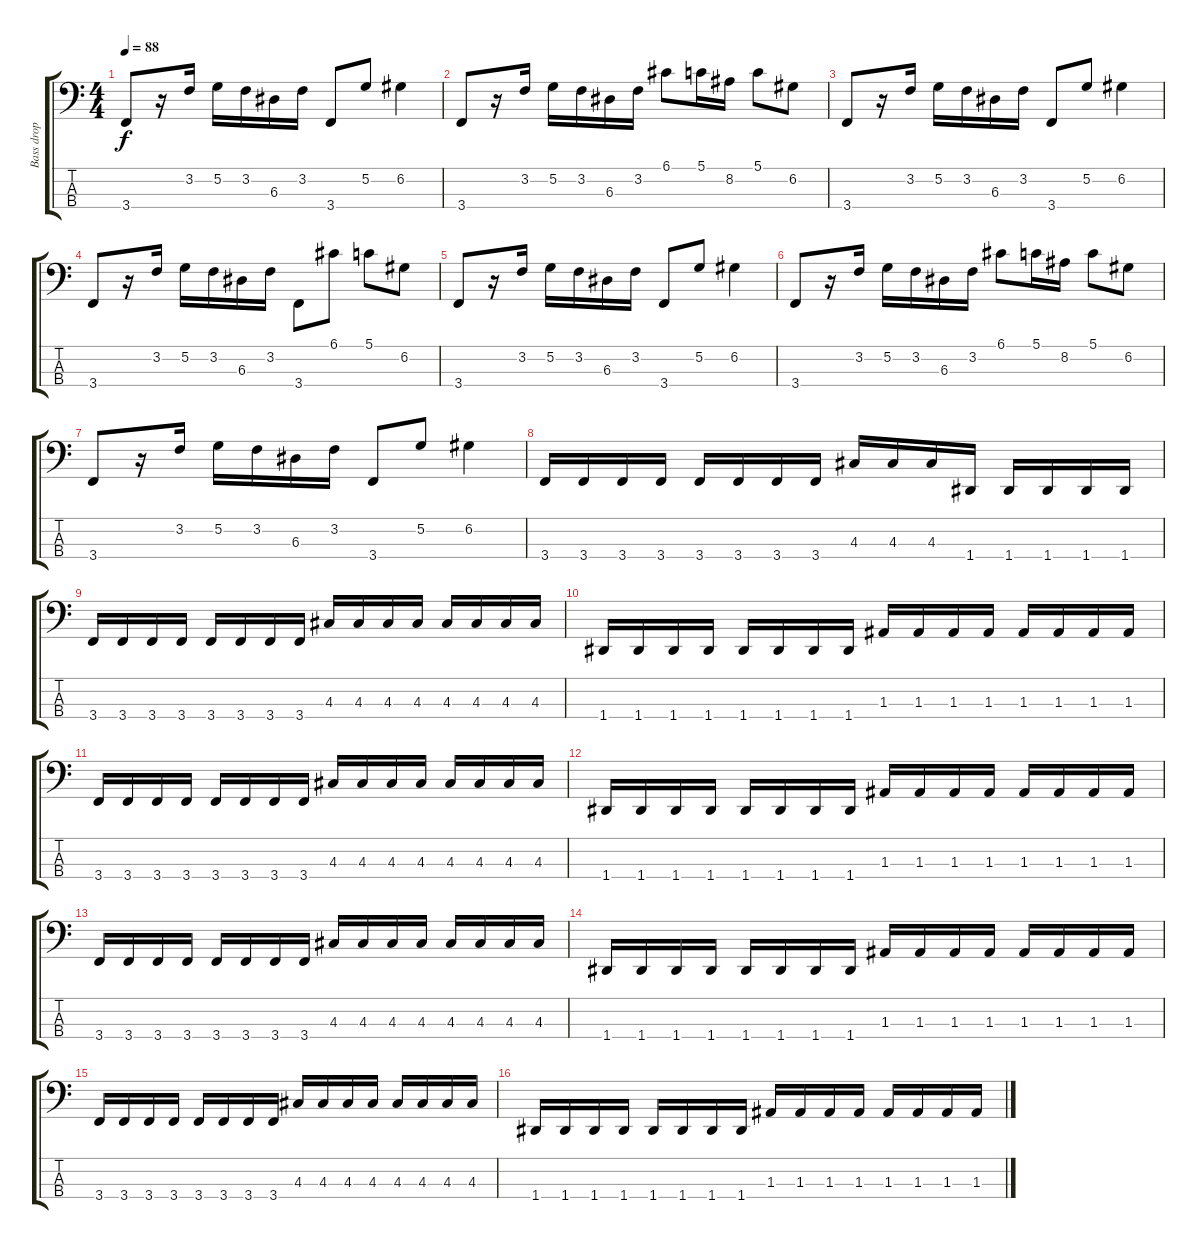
\track ("Bass drop D" "Bass drop ") {instrument electricbasspick}
\staff {score tabs}
\tuning (G2 D2 A1 D1) {hide}
\ts (4 4)
\tempo 88
\clef f4
\ks c
3.4.8{dy f} r.16 3.2.16 5.2.16 3.2.16 6.3.16 3.2.16 3.4.8 5.2.8 6.2.4 |
3.4.8 r.16 3.2.16 5.2.16 3.2.16 6.3.16 3.2.16 6.1.8 5.1.16 8.2.16 5.1.8 6.2.8 |
3.4.8 r.16 3.2.16 5.2.16 3.2.16 6.3.16 3.2.16 3.4.8 5.2.8 6.2.4 |
3.4.8 r.16 3.2.16 5.2.16 3.2.16 6.3.16 3.2.16 3.4.8 6.1.8 5.1.8 6.2.8 |
3.4.8 r.16 3.2.16 5.2.16 3.2.16 6.3.16 3.2.16 3.4.8 5.2.8 6.2.4 |
3.4.8 r.16 3.2.16 5.2.16 3.2.16 6.3.16 3.2.16 6.1.8 5.1.16 8.2.16 5.1.8 6.2.8 |
3.4.8 r.16 3.2.16 5.2.16 3.2.16 6.3.16 3.2.16 3.4.8 5.2.8 6.2.4 |
3.4.16 3.4.16 3.4.16 3.4.16 3.4.16 3.4.16 3.4.16 3.4.16 4.3.16 4.3.16 4.3.16 1.4.16 1.4.16 1.4.16 1.4.16 1.4.16 |
3.4.16 3.4.16 3.4.16 3.4.16 3.4.16 3.4.16 3.4.16 3.4.16 4.3.16 4.3.16 4.3.16 4.3.16 4.3.16 4.3.16 4.3.16 4.3.16 |
1.4.16 1.4.16 1.4.16 1.4.16 1.4.16 1.4.16 1.4.16 1.4.16 1.3.16 1.3.16 1.3.16 1.3.16 1.3.16 1.3.16 1.3.16 1.3.16 |
3.4.16 3.4.16 3.4.16 3.4.16 3.4.16 3.4.16 3.4.16 3.4.16 4.3.16 4.3.16 4.3.16 4.3.16 4.3.16 4.3.16 4.3.16 4.3.16 |
1.4.16 1.4.16 1.4.16 1.4.16 1.4.16 1.4.16 1.4.16 1.4.16 1.3.16 1.3.16 1.3.16 1.3.16 1.3.16 1.3.16 1.3.16 1.3.16 |
3.4.16 3.4.16 3.4.16 3.4.16 3.4.16 3.4.16 3.4.16 3.4.16 4.3.16 4.3.16 4.3.16 4.3.16 4.3.16 4.3.16 4.3.16 4.3.16 |
1.4.16 1.4.16 1.4.16 1.4.16 1.4.16 1.4.16 1.4.16 1.4.16 1.3.16 1.3.16 1.3.16 1.3.16 1.3.16 1.3.16 1.3.16 1.3.16 |
3.4.16 3.4.16 3.4.16 3.4.16 3.4.16 3.4.16 3.4.16 3.4.16 4.3.16 4.3.16 4.3.16 4.3.16 4.3.16 4.3.16 4.3.16 4.3.16 |
1.4.16 1.4.16 1.4.16 1.4.16 1.4.16 1.4.16 1.4.16 1.4.16 1.3.16 1.3.16 1.3.16 1.3.16 1.3.16 1.3.16 1.3.16 1.3.16
